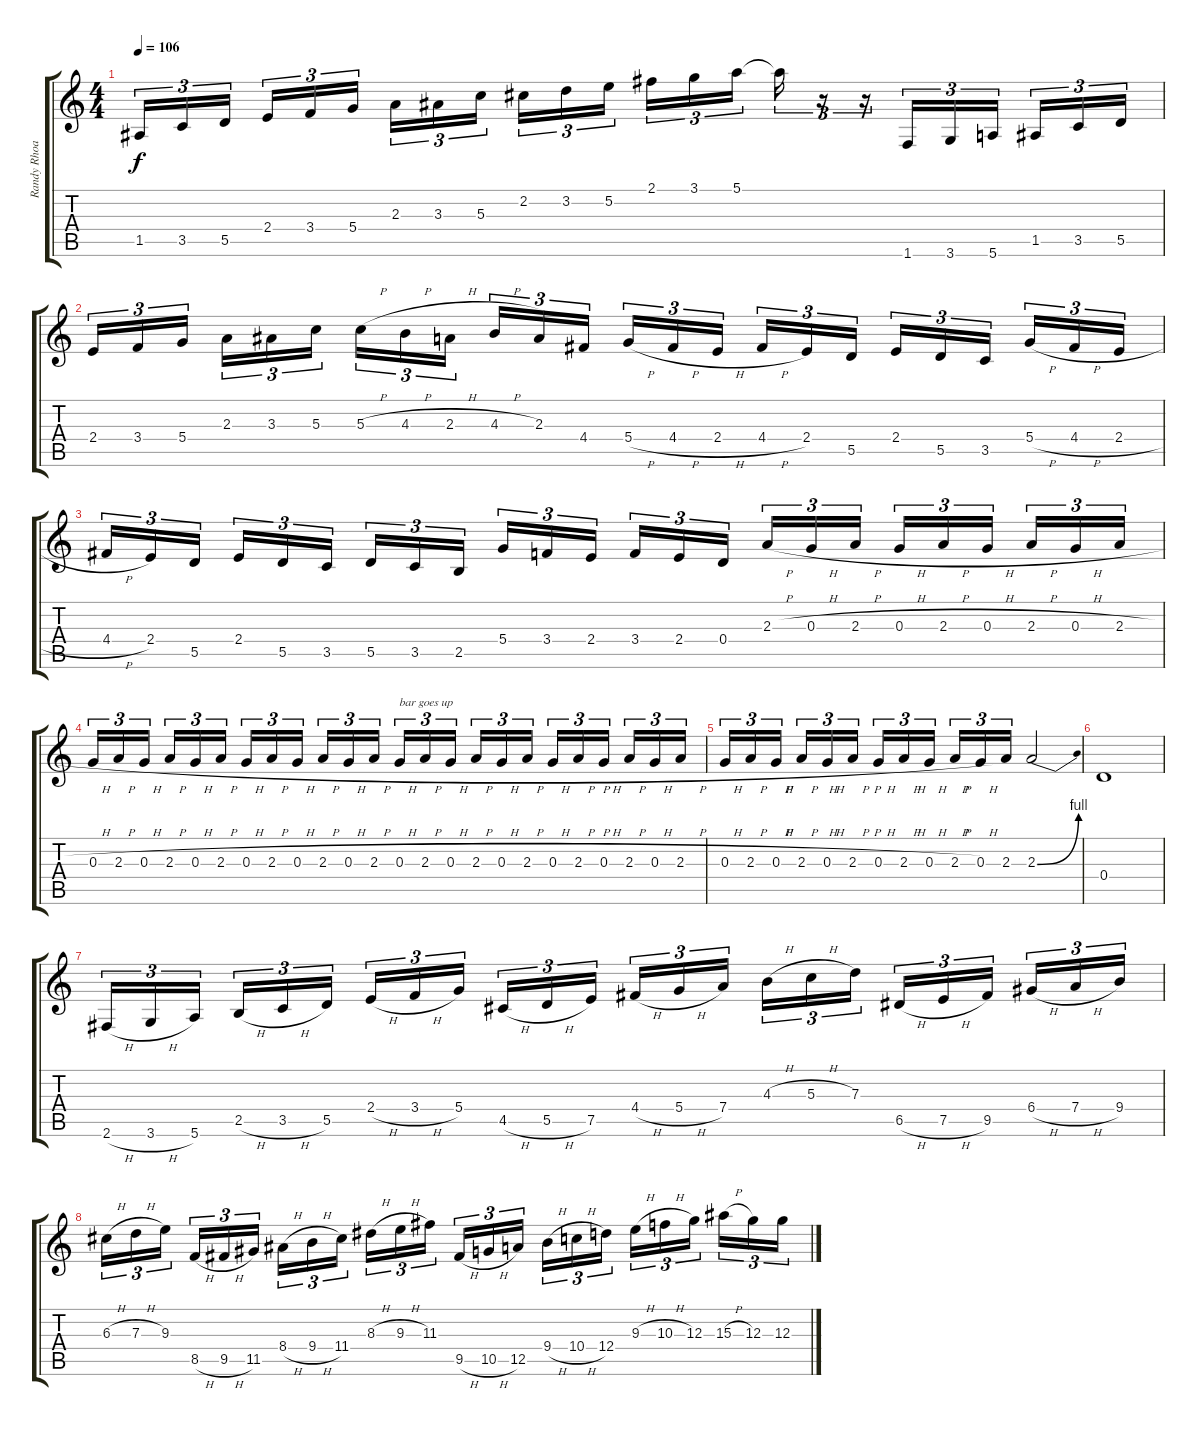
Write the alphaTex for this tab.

\track ("Randy Rhoads" "Randy Rhoa") {instrument overdrivenguitar}
\staff {score tabs}
\tuning (E4 B3 G3 D3 A2 E2) {hide}
\ts (4 4)
\tempo 106
\clef g2
\ks c
1.5.16{tu (3 2) dy f} 3.5.16{tu (3 2)} 5.5.16{tu (3 2)} 2.4.16{tu (3 2)} 3.4.16{tu (3 2)} 5.4.16{tu (3 2)} 2.3.16{tu (3 2)} 3.3.16{tu (3 2)} 5.3.16{tu (3 2)} 2.2.16{tu (3 2)} 3.2.16{tu (3 2)} 5.2.16{tu (3 2)} 2.1.16{tu (3 2)} 3.1.16{tu (3 2)} 5.1.16{tu (3 2)} 5.1{t}.16{tu (3 2)} r.16{tu (3 2)} r.16{tu (3 2)} 1.6.16{tu (3 2)} 3.6.16{tu (3 2)} 5.6.16{tu (3 2)} 1.5.16{tu (3 2)} 3.5.16{tu (3 2)} 5.5.16{tu (3 2)} |
2.4.16{tu (3 2)} 3.4.16{tu (3 2)} 5.4.16{tu (3 2)} 2.3.16{tu (3 2)} 3.3.16{tu (3 2)} 5.3.16{tu (3 2)} 5.3{h}.16{tu (3 2)} 4.3{h}.16{tu (3 2)} 2.3{h}.16{tu (3 2)} 4.3{h}.16{tu (3 2)} 2.3.16{tu (3 2)} 4.4.16{tu (3 2)} 5.4{h}.16{tu (3 2)} 4.4{h}.16{tu (3 2)} 2.4{h}.16{tu (3 2)} 4.4{h}.16{tu (3 2)} 2.4.16{tu (3 2)} 5.5.16{tu (3 2)} 2.4.16{tu (3 2)} 5.5.16{tu (3 2)} 3.5.16{tu (3 2)} 5.4{h}.16{tu (3 2)} 4.4{h}.16{tu (3 2)} 2.4{h}.16{tu (3 2)} |
4.4{h}.16{tu (3 2)} 2.4.16{tu (3 2)} 5.5.16{tu (3 2)} 2.4.16{tu (3 2)} 5.5.16{tu (3 2)} 3.5.16{tu (3 2)} 5.5.16{tu (3 2)} 3.5.16{tu (3 2)} 2.5.16{tu (3 2)} 5.4.16{tu (3 2)} 3.4.16{tu (3 2)} 2.4.16{tu (3 2)} 3.4.16{tu (3 2)} 2.4.16{tu (3 2)} 0.4.16{tu (3 2)} 2.3{h}.16{tu (3 2)} 0.3{h}.16{tu (3 2)} 2.3{h}.16{tu (3 2)} 0.3{h}.16{tu (3 2)} 2.3{h}.16{tu (3 2)} 0.3{h}.16{tu (3 2)} 2.3{h}.16{tu (3 2)} 0.3{h}.16{tu (3 2)} 2.3{h}.16{tu (3 2)} |
0.3{h}.16{tu (3 2)} 2.3{h}.16{tu (3 2)} 0.3{h}.16{tu (3 2)} 2.3{h}.16{tu (3 2)} 0.3{h}.16{tu (3 2)} 2.3{h}.16{tu (3 2)} 0.3{h}.16{tu (3 2)} 2.3{h}.16{tu (3 2)} 0.3{h}.16{tu (3 2)} 2.3{h}.16{tu (3 2)} 0.3{h}.16{tu (3 2)} 2.3{h}.16{tu (3 2)} 0.3{h}.16{tu (3 2) txt "bar goes up"} 2.3{h}.16{tu (3 2)} 0.3{h}.16{tu (3 2)} 2.3{h}.16{tu (3 2)} 0.3{h}.16{tu (3 2)} 2.3{h}.16{tu (3 2)} 0.3{h}.16{tu (3 2)} 2.3{h}.16{tu (3 2)} 0.3{h}.16{tu (3 2)} 2.3{h}.16{tu (3 2)} 0.3{h}.16{tu (3 2)} 2.3{h}.16{tu (3 2)} |
0.3{h}.16{tu (3 2)} 2.3{h}.16{tu (3 2)} 0.3{h}.16{tu (3 2)} 2.3{h}.16{tu (3 2)} 0.3{h}.16{tu (3 2)} 2.3{h}.16{tu (3 2)} 0.3{h}.16{tu (3 2)} 2.3{h}.16{tu (3 2)} 0.3{h}.16{tu (3 2)} 2.3{h}.16{tu (3 2)} 0.3{h}.16{tu (3 2)} 2.3.16{tu (3 2)} 2.3{be (bend 0 0 60 4)}.2 |
0.4.1 |
2.6{h}.16{tu (3 2)} 3.6{h}.16{tu (3 2)} 5.6.16{tu (3 2)} 2.5{h}.16{tu (3 2)} 3.5{h}.16{tu (3 2)} 5.5.16{tu (3 2)} 2.4{h}.16{tu (3 2)} 3.4{h}.16{tu (3 2)} 5.4.16{tu (3 2)} 4.5{h}.16{tu (3 2)} 5.5{h}.16{tu (3 2)} 7.5.16{tu (3 2)} 4.4{h}.16{tu (3 2)} 5.4{h}.16{tu (3 2)} 7.4.16{tu (3 2)} 4.3{h}.16{tu (3 2)} 5.3{h}.16{tu (3 2)} 7.3.16{tu (3 2)} 6.5{h}.16{tu (3 2)} 7.5{h}.16{tu (3 2)} 9.5.16{tu (3 2)} 6.4{h}.16{tu (3 2)} 7.4{h}.16{tu (3 2)} 9.4.16{tu (3 2)} |
6.3{h}.16{tu (3 2)} 7.3{h}.16{tu (3 2)} 9.3.16{tu (3 2)} 8.5{h}.16{tu (3 2)} 9.5{h}.16{tu (3 2)} 11.5.16{tu (3 2)} 8.4{h}.16{tu (3 2)} 9.4{h}.16{tu (3 2)} 11.4.16{tu (3 2)} 8.3{h}.16{tu (3 2)} 9.3{h}.16{tu (3 2)} 11.3.16{tu (3 2)} 9.5{h}.16{tu (3 2)} 10.5{h}.16{tu (3 2)} 12.5.16{tu (3 2)} 9.4{h}.16{tu (3 2)} 10.4{h}.16{tu (3 2)} 12.4.16{tu (3 2)} 9.3{h}.16{tu (3 2)} 10.3{h}.16{tu (3 2)} 12.3.16{tu (3 2)} 15.3{h}.16{tu (3 2)} 12.3.16{tu (3 2)} 12.3.16{tu (3 2)}
